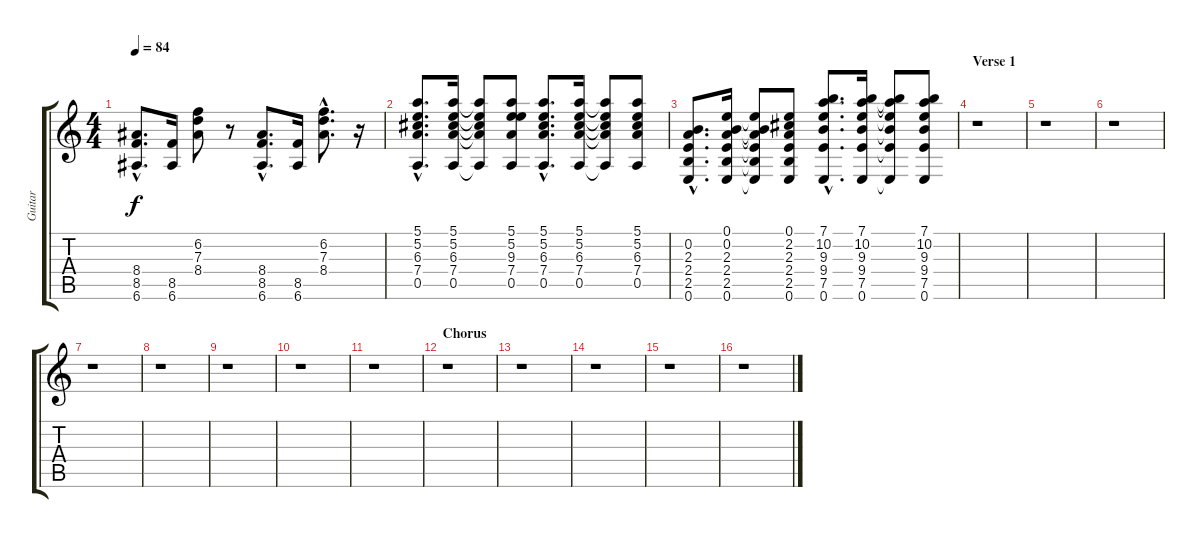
\track ("Guitar" "Guitar") {instrument acousticguitarnylon}
\staff {score tabs}
\tuning (E4 B3 G3 D3 A2 E2) {hide}
\ts (4 4)
\tempo 84
\clef g2
\ks aminor
(8.4{hac} 8.5{hac} 6.6{hac}).8{d dy f} (8.5 6.6).16 (6.2 7.3 8.4).8 r.8 (8.4{hac} 8.5{hac} 6.6{hac}).8{d} (8.5 6.6).16 (6.2{hac} 7.3{hac} 8.4{hac}).8{d} r.16 |
(5.1{hac} 5.2{hac} 6.3{hac} 7.4{hac} 0.5{hac}).8{d} (5.1 5.2 6.3 7.4 0.5).16 (5.1{t} 5.2{t} 6.3{t} 7.4{t} 0.5{t}).8 (5.1 5.2 9.3 7.4 0.5).8 (5.1{hac} 5.2{hac} 6.3{hac} 7.4{hac} 0.5{hac}).8{d} (5.1 5.2 6.3 7.4 0.5).16 (5.1{t} 5.2{t} 6.3{t} 7.4{t} 0.5{t}).8 (5.1 5.2 6.3 7.4 0.5).8 |
(0.2{hac} 2.3{hac} 2.4{hac} 2.5{hac} 0.6{hac}).8{d} (0.1 0.2 2.3 2.4 2.5 0.6).16 (0.1{t} 0.2{t} 2.3{t} 2.4{t} 2.5{t} 0.6{t}).8 (0.1 2.2 2.3 2.4 2.5 0.6).8 (7.1{hac} 10.2{hac} 9.3{hac} 9.4{hac} 7.5{hac} 0.6{hac}).8{d} (7.1 10.2 9.3 9.4 7.5 0.6).16 (7.1{t} 10.2{t} 9.3{t} 9.4{t} 7.5{t} 0.6{t}).8 (7.1 10.2 9.3 9.4 7.5 0.6).8 |
\section ("" "Verse 1")
r.1 |
r.1 |
r.1 |
r.1 |
r.1 |
r.1 |
r.1 |
r.1 |
\section ("" "Chorus")
r.1 |
r.1 |
r.1 |
r.1 |
r.1
